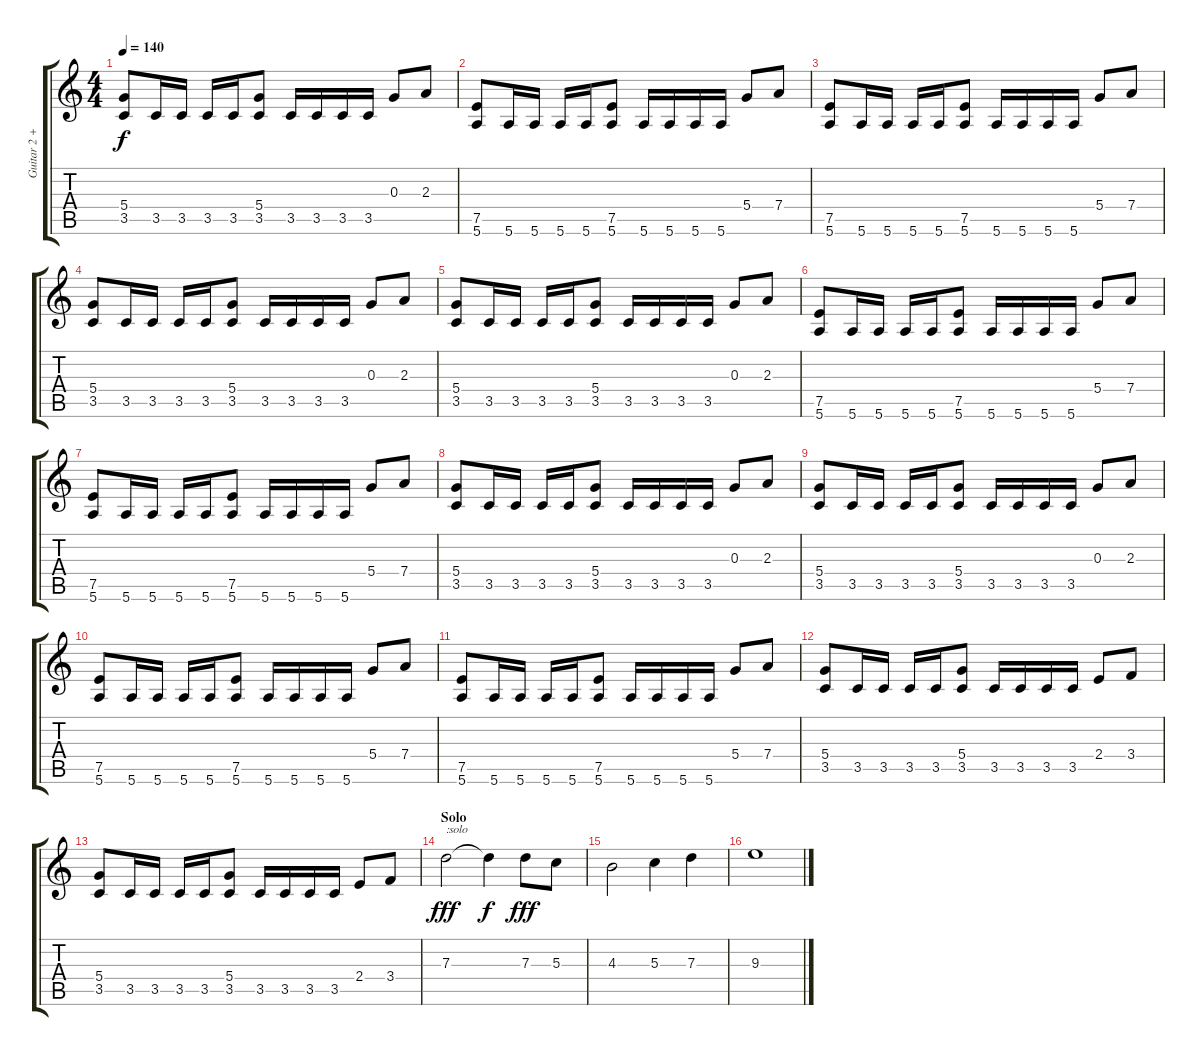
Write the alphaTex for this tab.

\track ("Guitar 2 + Solo" "Guitar 2 +") {instrument distortionguitar}
\staff {score tabs}
\tuning (E4 B3 G3 D3 A2 E2) {hide}
\ts (4 4)
\tempo 140
\clef g2
\ks c
(5.4 3.5).8{dy f} 3.5.16 3.5.16 3.5.16 3.5.16 (5.4 3.5).8 3.5.16 3.5.16 3.5.16 3.5.16 0.3.8 2.3.8 |
(7.5 5.6).8 5.6.16 5.6.16 5.6.16 5.6.16 (7.5 5.6).8 5.6.16 5.6.16 5.6.16 5.6.16 5.4.8 7.4.8 |
(7.5 5.6).8 5.6.16 5.6.16 5.6.16 5.6.16 (7.5 5.6).8 5.6.16 5.6.16 5.6.16 5.6.16 5.4.8 7.4.8 |
(5.4 3.5).8 3.5.16 3.5.16 3.5.16 3.5.16 (5.4 3.5).8 3.5.16 3.5.16 3.5.16 3.5.16 0.3.8 2.3.8 |
(5.4 3.5).8 3.5.16 3.5.16 3.5.16 3.5.16 (5.4 3.5).8 3.5.16 3.5.16 3.5.16 3.5.16 0.3.8 2.3.8 |
(7.5 5.6).8 5.6.16 5.6.16 5.6.16 5.6.16 (7.5 5.6).8 5.6.16 5.6.16 5.6.16 5.6.16 5.4.8 7.4.8 |
(7.5 5.6).8 5.6.16 5.6.16 5.6.16 5.6.16 (7.5 5.6).8 5.6.16 5.6.16 5.6.16 5.6.16 5.4.8 7.4.8 |
(5.4 3.5).8 3.5.16 3.5.16 3.5.16 3.5.16 (5.4 3.5).8 3.5.16 3.5.16 3.5.16 3.5.16 0.3.8 2.3.8 |
(5.4 3.5).8 3.5.16 3.5.16 3.5.16 3.5.16 (5.4 3.5).8 3.5.16 3.5.16 3.5.16 3.5.16 0.3.8 2.3.8 |
(7.5 5.6).8 5.6.16 5.6.16 5.6.16 5.6.16 (7.5 5.6).8 5.6.16 5.6.16 5.6.16 5.6.16 5.4.8 7.4.8 |
(7.5 5.6).8 5.6.16 5.6.16 5.6.16 5.6.16 (7.5 5.6).8 5.6.16 5.6.16 5.6.16 5.6.16 5.4.8 7.4.8 |
(5.4 3.5).8 3.5.16 3.5.16 3.5.16 3.5.16 (5.4 3.5).8 3.5.16 3.5.16 3.5.16 3.5.16 2.4.8 3.4.8 |
(5.4 3.5).8 3.5.16 3.5.16 3.5.16 3.5.16 (5.4 3.5).8 3.5.16 3.5.16 3.5.16 3.5.16 2.4.8 3.4.8 |
\section ("" "Solo")
7.3.2{txt ":solo" dy fff} 7.3{t}.4{dy f} 7.3.8{dy fff} 5.3.8 |
4.3.2 5.3.4 7.3.4 |
9.3.1
